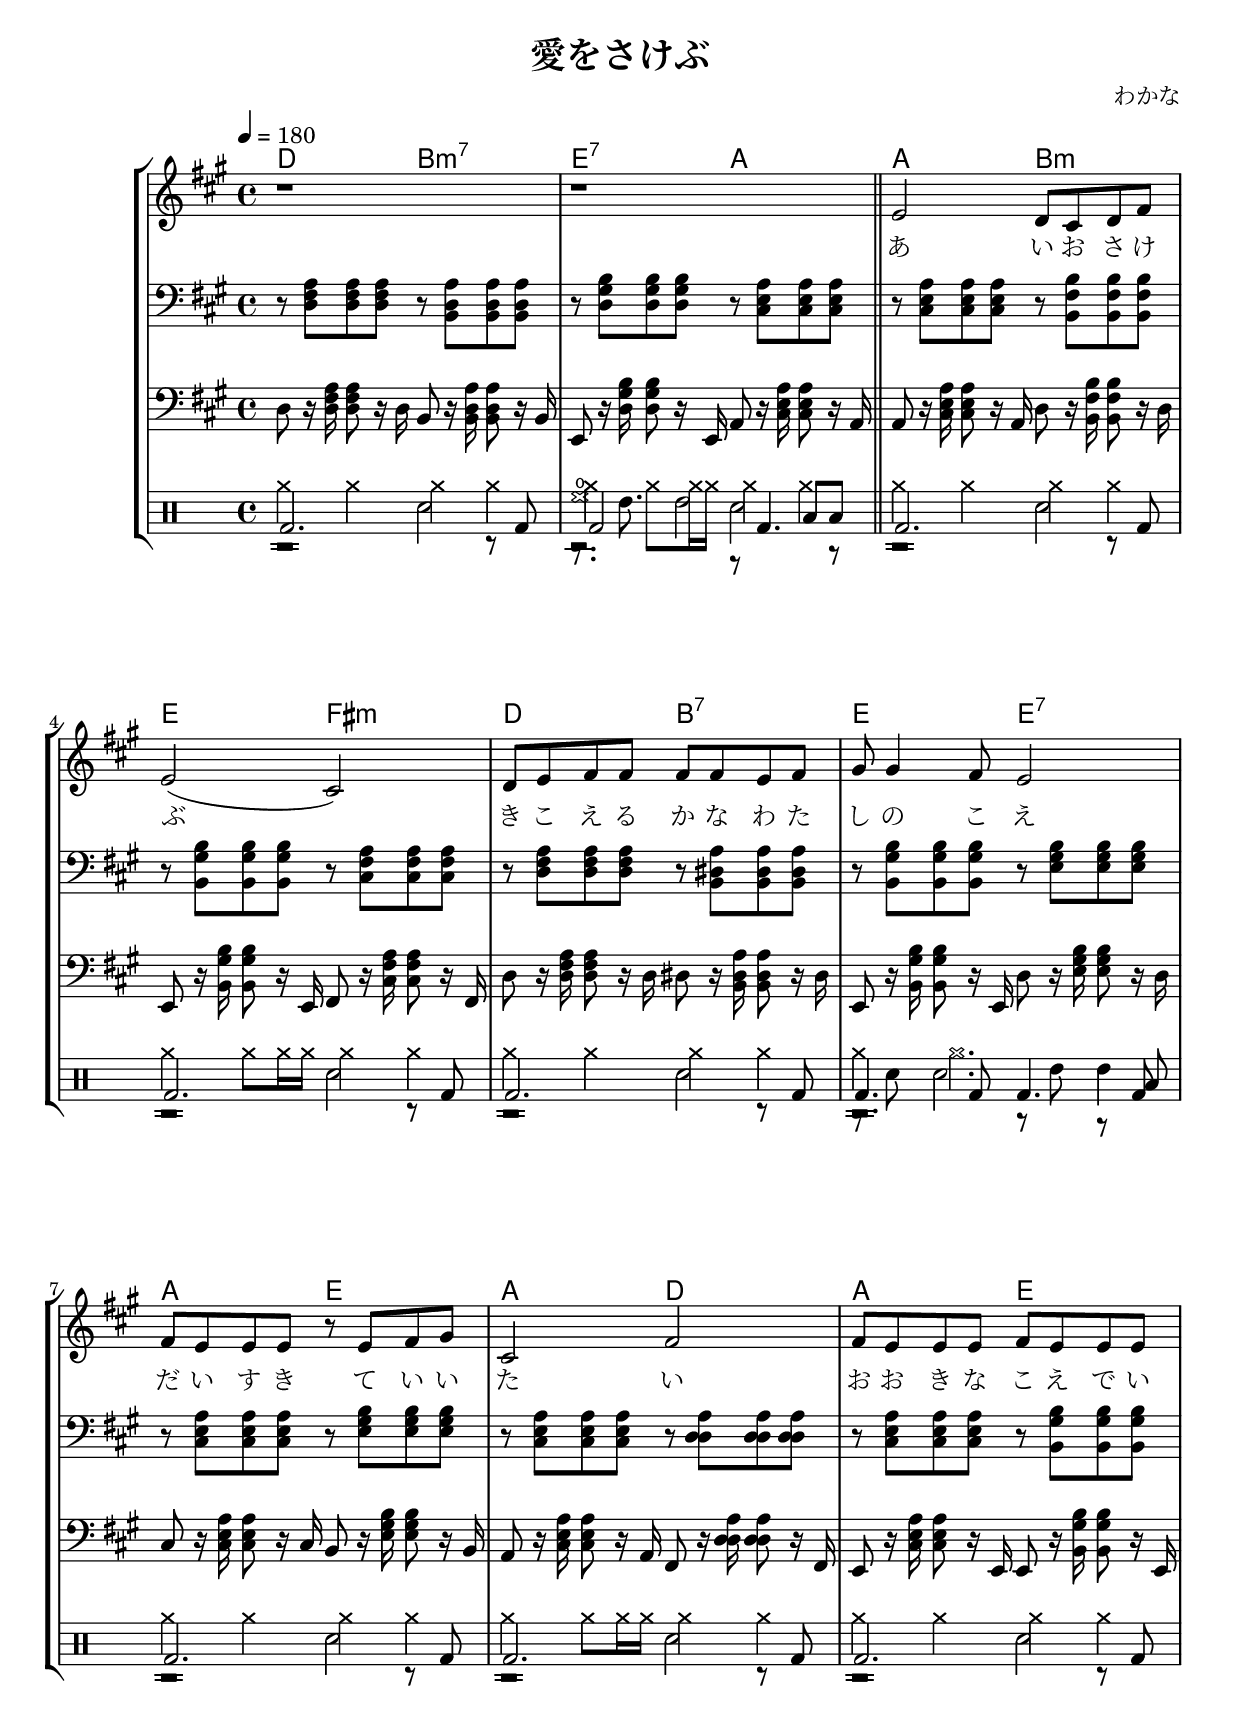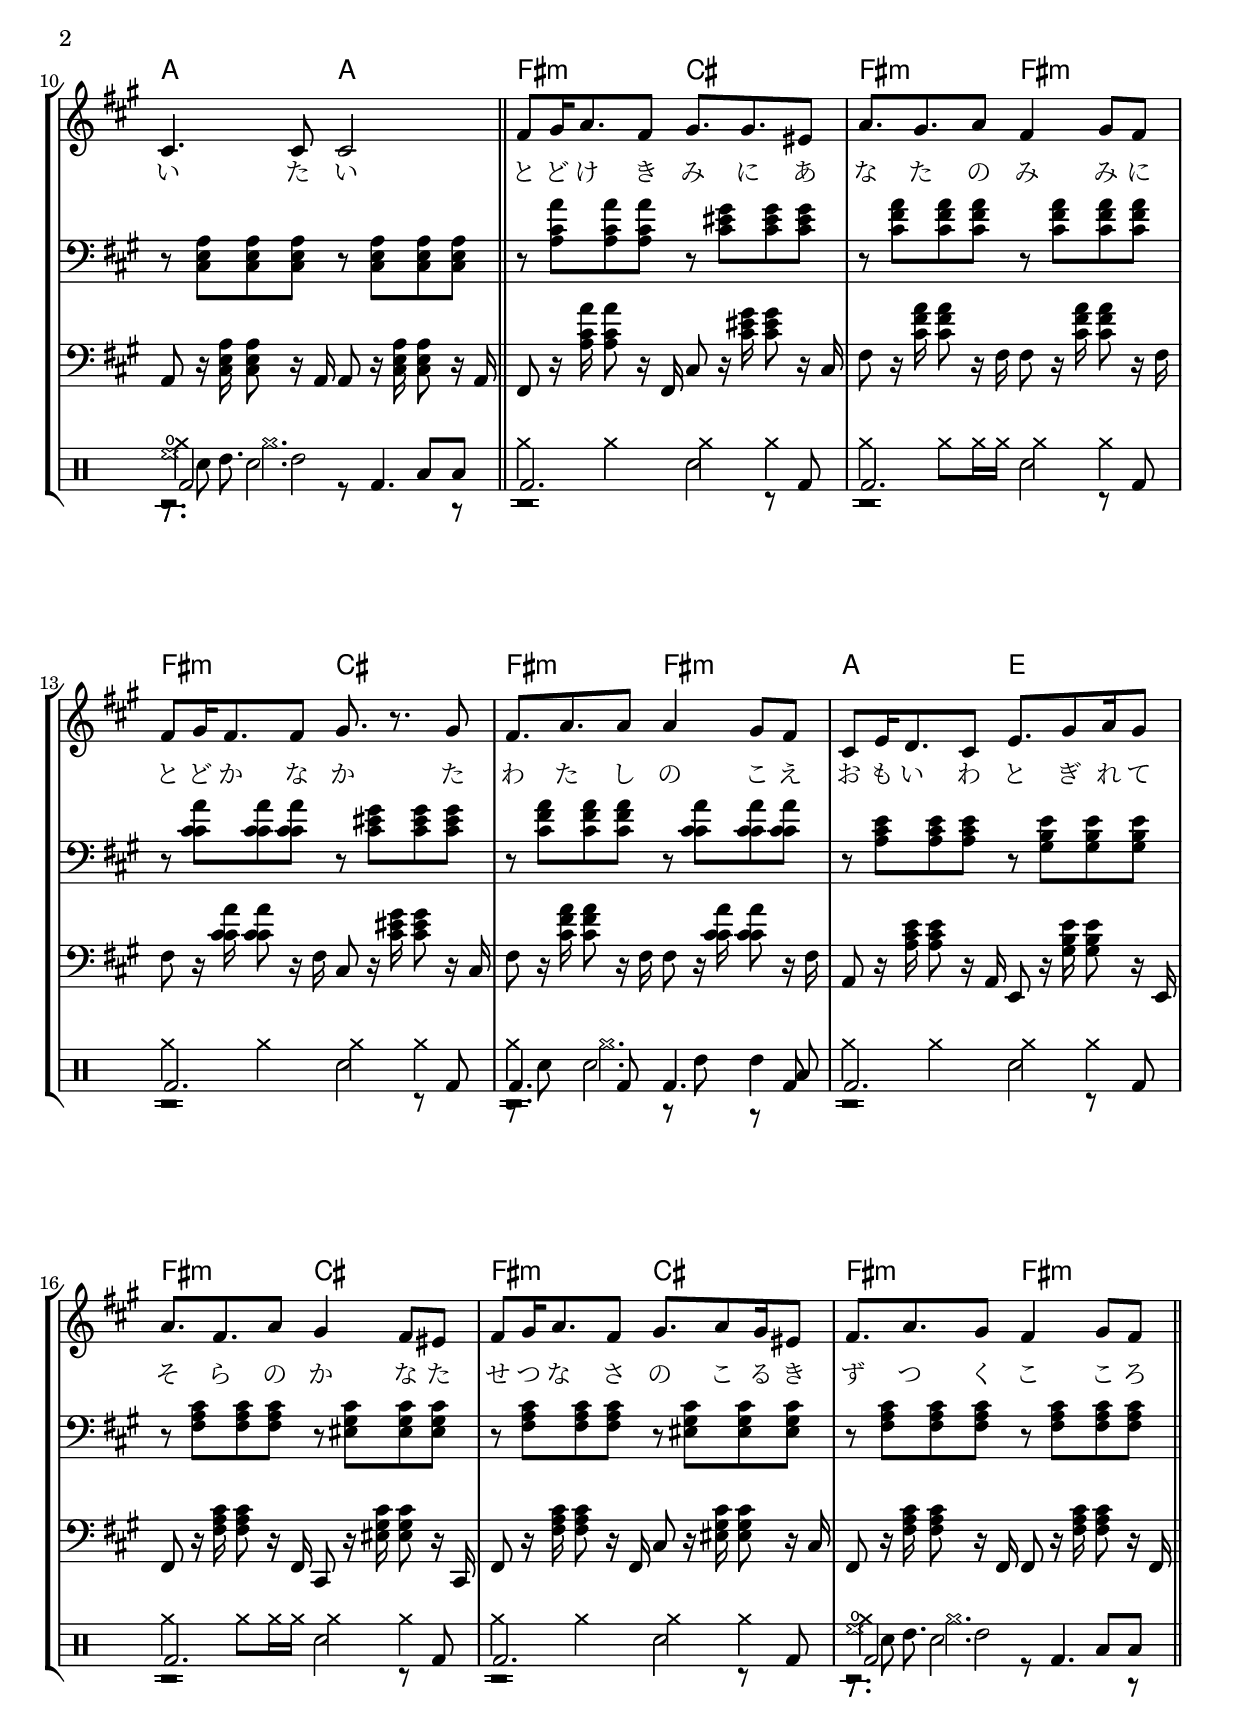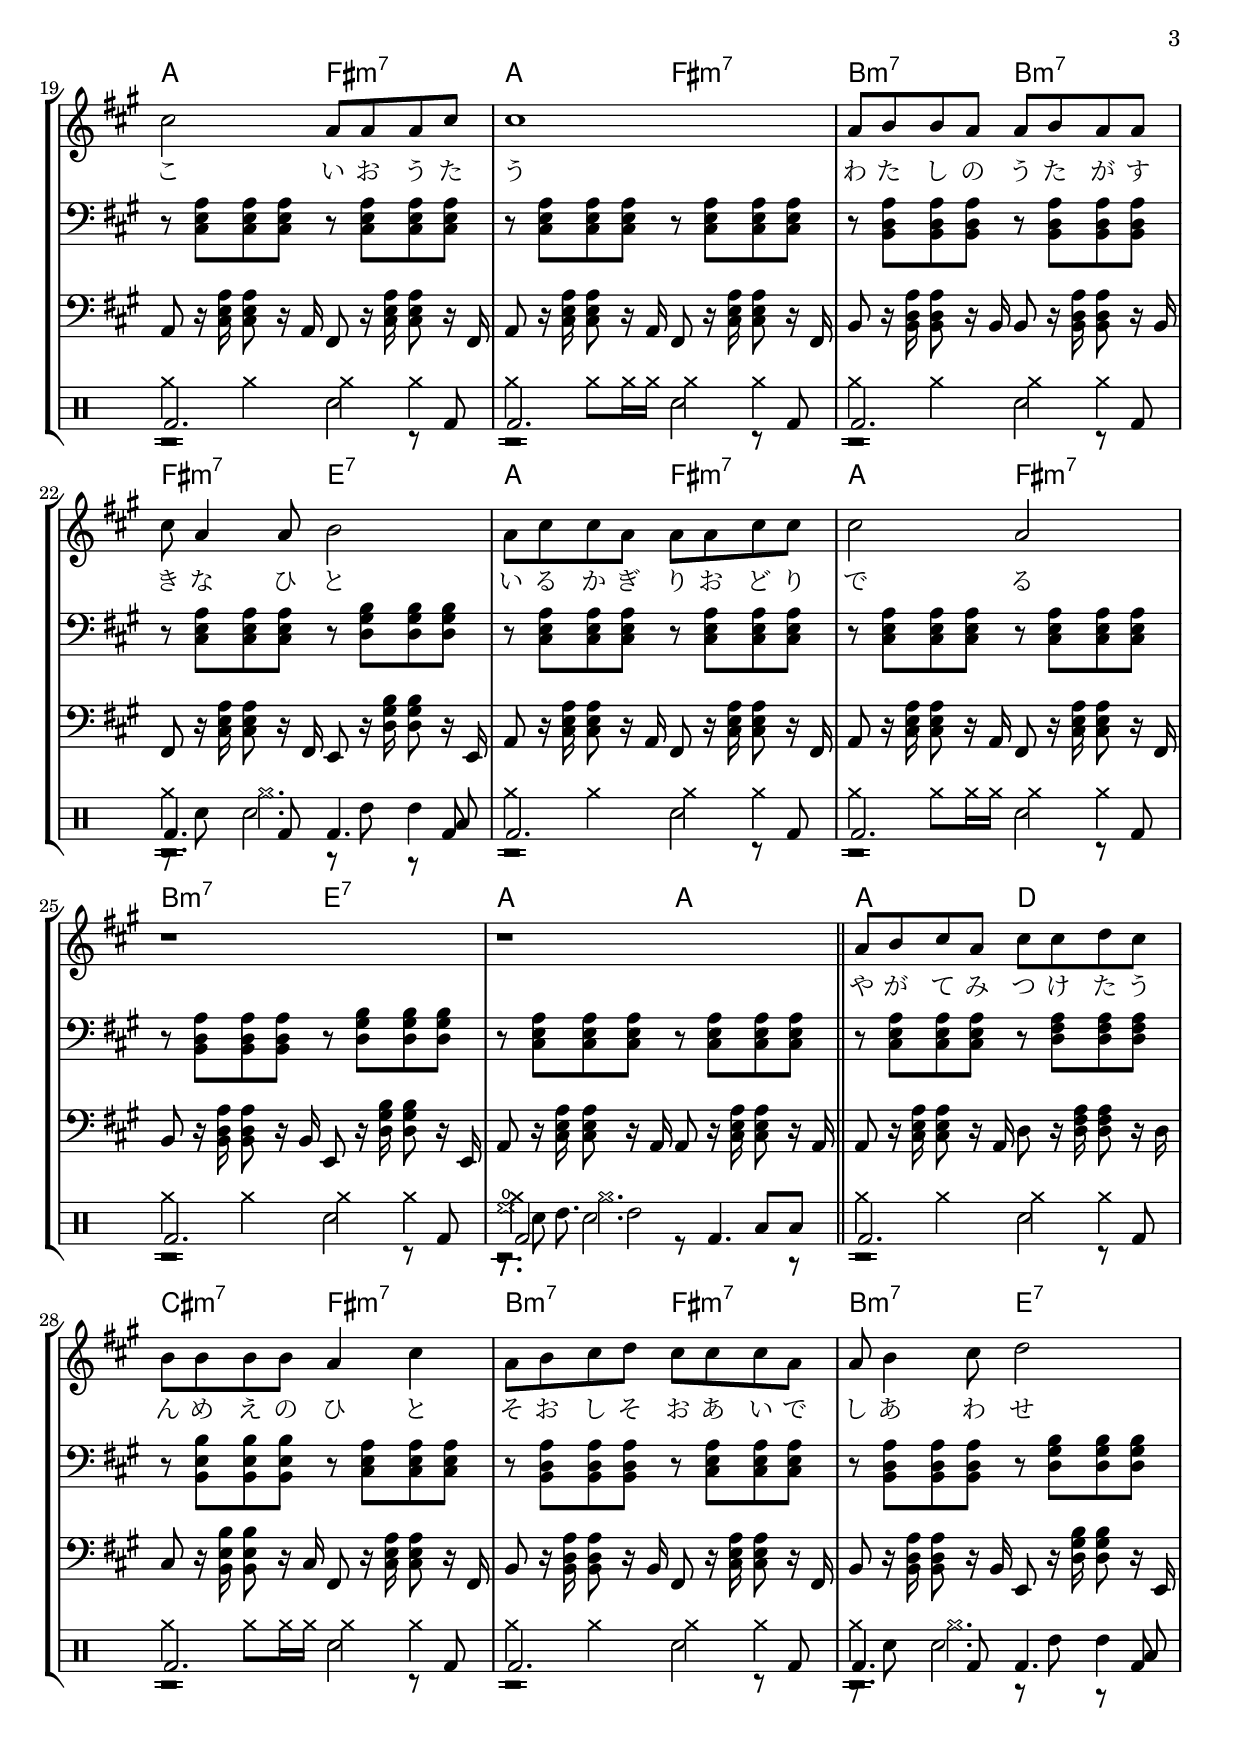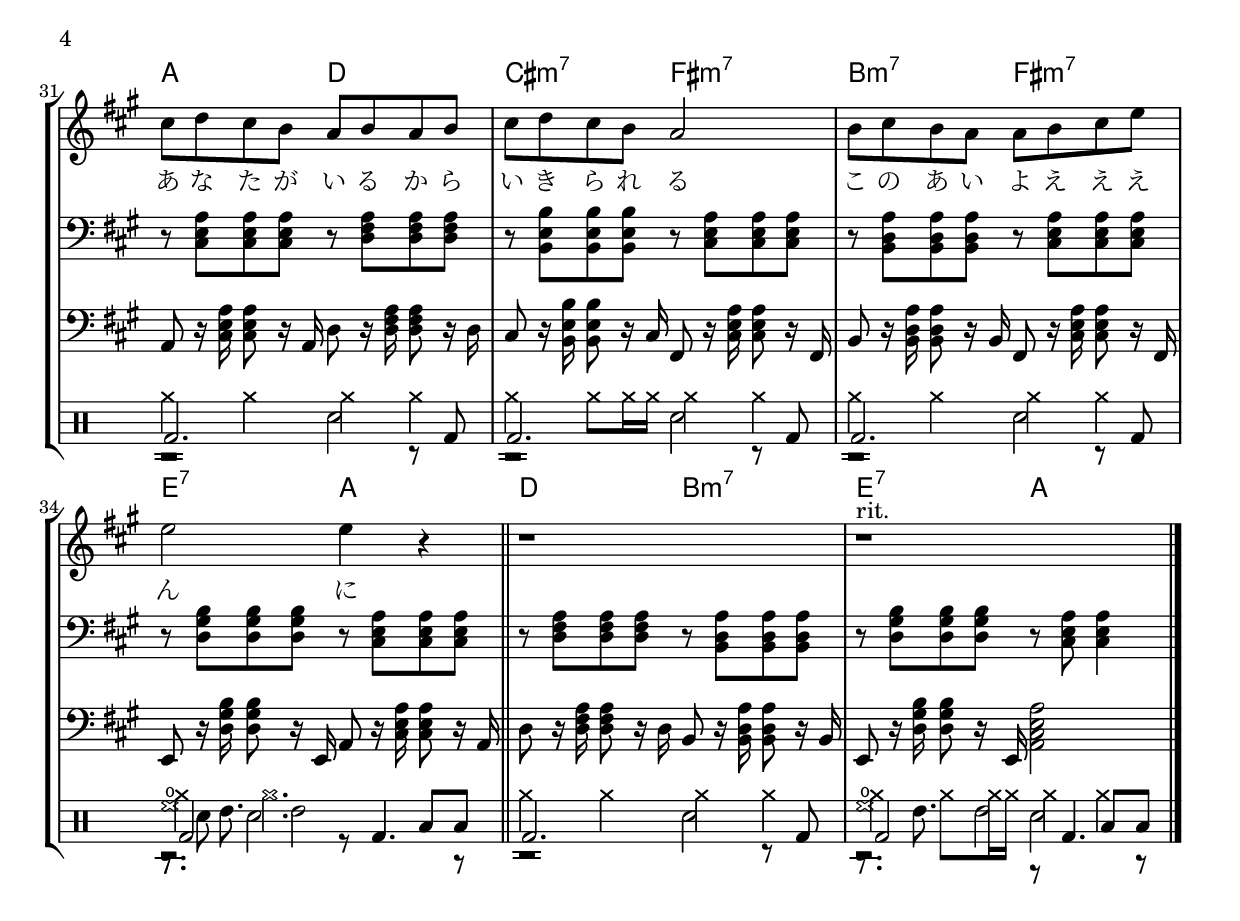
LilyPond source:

\version "2.12.1"

\header {
	title = \markup {愛をさけぶ}
	composer = \markup \center-column {わかな}
}

harmony = \chordmode {
	d2 b:min7 e:7 a 

	a b:m e fis:m d b:7 e e:7 a e a d a e a a 

	fis:m cis fis:m fis:m fis:m cis fis:m fis:m a e fis:m cis fis:m cis fis:m fis:m 

	a fis:min7 a fis:min7 b:min7 b:min7 fis:min7 e:7 a fis:min7 a fis:min7 b:min7 e:7 a a 

	a d cis:min7 fis:min7 b:min7 fis:min7 b:min7 e:7 a d cis:min7 fis:min7 b:min7 fis:min7 e:7 a 

	d b:min7 e:7 a 
}

melody = {
	\key a \major
	\tempo 4 = 180
	r1 | r1   
	\set Staff.midiInstrument = #"fss0.39"
	 e'2  d'8  cis'8  d'8  fis'8 
	e'2  (cis'2) 
	d'8  e'8  fis'8  fis'8  fis'8  fis'8  e'8  fis'8 
	gis'8  gis'4  fis'8  e'2 
	fis'8  e'8  e'8  e'8  r8  e'8  fis'8  gis'8 
	cis'2  fis'2 
	fis'8  e'8  e'8  e'8  fis'8  e'8  e'8  e'8 
	cis'4.  cis'8  cis'2
	\set Staff.midiInstrument = #"fss0.39"
	 fis'8  gis'16  a'8.  fis'8  gis'8.  gis'8.  eis'8 
	a'8.  gis'8.  a'8  fis'4  gis'8  fis'8 
	fis'8  gis'16  fis'8.  fis'8  gis'8.  r8.  gis'8 
	fis'8.  a'8.  a'8  a'4  gis'8  fis'8 
	cis'8  e'16  d'8.  cis'8  e'8.  gis'8  a'16  gis'8 
	a'8.  fis'8.  a'8  gis'4  fis'8  eis'8 
	fis'8  gis'16  a'8.  fis'8  gis'8.  a'8  gis'16  eis'8 
	fis'8.  a'8.  gis'8  fis'4  gis'8  fis'8
	\set Staff.midiInstrument = #"fss0.39"
	 cis''2  a'8  a'8  a'8  cis''8 
	cis''1 
	a'8  b'8  b'8  a'8  a'8  b'8  a'8  a'8 
	cis''8  a'4  a'8  b'2 
	a'8  cis''8  cis''8  a'8  a'8  a'8  cis''8  cis''8 
	cis''2  a'2
	r1 r1 	\set Staff.midiInstrument = #"fss0.39"
	 a'8  b'8  cis''8  a'8  cis''8  cis''8  d''8  cis''8 
	b'8  b'8  b'8  b'8  a'4  cis''4 
	a'8  b'8  cis''8  d''8  cis''8  cis''8  cis''8  a'8 
	a'8  b'4  cis''8  d''2 
	cis''8  d''8  cis''8  b'8  a'8  b'8  a'8  b'8 
	cis''8  d''8  cis''8  b'8  a'2 
	b'8  cis''8  b'8  a'8  a'8  b'8  cis''8  e''8 
	e''2  e''4  	r4 	r1 | r1^"rit." \bar "|."
}

words = \lyricmode {
	
	あ  い  お  さ  け  ぶ  き  こ  え  る  か  な  わ  た  し  の  こ  え  だ  い  す  き  て  い  い  た  い  お  お  き  な  こ  え  で  い  い  た  い  
	と  ど  け  き  み  に  あ  な  た  の  み  み  に  と  ど  か  な  か  た  わ  た  し  の  こ  え  お  も  い  わ  と  ぎ  れ  て  そ  ら  の  か  な  た  せ  つ  な  さ  の  こ  る  き  ず  つ  く  こ  こ  ろ  
	こ  い  お  う  た  う  わ  た  し  の  う  た  が  す  き  な  ひ  と  い  る  か  ぎ  り  お  ど  り  で  る  
	や  が  て  み  つ  け  た  う  ん  め  え  の  ひ  と  そ  お  し  そ  お  あ  い  で  し  あ  わ  せ  あ  な  た  が  い  る  か  ら  い  き  ら  れ  る  こ  の  あ  い  よ  え  え  え  ん  に  
	
}

tempochange = {
	\tempo 4 = 180
	r1 | r1 \bar "||"
	\tempo 4 = 180
	r1 | r1 | r1 | r1 | r1 | r1 | r1 | r1 \bar "||"
	\tempo 4 = 180
	r1 | r1 | r1 | r1 | r1 | r1 | r1 | r1 \bar "||"
	\tempo 4 = 180
	r1 | r1 | r1 | r1 | r1 | r1 | r1 | r1 \bar "||"
	\tempo 4 = 180
	r1 | r1 | r1 | r1 | r1 | r1 | r1 | r1 \bar "||"
	\tempo 4 = 180
	r1 | \tempo 4 = 135 r2 \tempo 4 = 120 r2 \bar "|."
}

mainacc = {
	\clef bass
	\set Staff.midiInstrument = #"Electric Guitar (clean)"
	\key a \major
	\tempo 4 = 180
	r8 <d fis a>8 <d fis a>8 <d fis a>8
	r8 <b, d a>8 <b, d a>8 <b, d a>8
	r8 <d gis b>8 <d gis b>8 <d gis b>8
	r8 <cis e a>8 <cis e a>8 <cis e a>8
	\bar "||"

	\set Staff.midiInstrument = #"Electric Guitar (clean)"
	r8 <cis e a>8 <cis e a>8 <cis e a>8
	r8 <b, fis b>8 <b, fis b>8 <b, fis b>8
	r8 <b, gis b>8 <b, gis b>8 <b, gis b>8
	r8 <cis fis a>8 <cis fis a>8 <cis fis a>8
	r8 <d fis a>8 <d fis a>8 <d fis a>8
	r8 <b, dis a>8 <b, dis a>8 <b, dis a>8
	r8 <b, gis b>8 <b, gis b>8 <b, gis b>8
	r8 <e gis b>8 <e gis b>8 <e gis b>8
	r8 <cis e a>8 <cis e a>8 <cis e a>8
	r8 <e gis b>8 <e gis b>8 <e gis b>8
	r8 <cis e a>8 <cis e a>8 <cis e a>8
	r8 <d d a>8 <d d a>8 <d d a>8
	r8 <cis e a>8 <cis e a>8 <cis e a>8
	r8 <b, gis b>8 <b, gis b>8 <b, gis b>8
	r8 <cis e a>8 <cis e a>8 <cis e a>8
	r8 <cis e a>8 <cis e a>8 <cis e a>8
	\bar "||"

	\set Staff.midiInstrument = #"Electric Guitar (clean)"
	r8 <cis' a a'>8 <cis' a a'>8 <cis' a a'>8
	r8 <cis' eis' gis'>8 <cis' eis' gis'>8 <cis' eis' gis'>8
	r8 <cis' fis' a'>8 <cis' fis' a'>8 <cis' fis' a'>8
	r8 <cis' fis' a'>8 <cis' fis' a'>8 <cis' fis' a'>8
	r8 <cis' cis' a'>8 <cis' cis' a'>8 <cis' cis' a'>8
	r8 <cis' eis' gis'>8 <cis' eis' gis'>8 <cis' eis' gis'>8
	r8 <cis' fis' a'>8 <cis' fis' a'>8 <cis' fis' a'>8
	r8 <cis' cis' a'>8 <cis' cis' a'>8 <cis' cis' a'>8
	r8 <a cis' e'>8 <a cis' e'>8 <a cis' e'>8
	r8 <gis b e'>8 <gis b e'>8 <gis b e'>8
	r8 <fis a cis'>8 <fis a cis'>8 <fis a cis'>8
	r8 <eis gis cis'>8 <eis gis cis'>8 <eis gis cis'>8
	r8 <fis a cis'>8 <fis a cis'>8 <fis a cis'>8
	r8 <eis gis cis'>8 <eis gis cis'>8 <eis gis cis'>8
	r8 <fis a cis'>8 <fis a cis'>8 <fis a cis'>8
	r8 <fis a cis'>8 <fis a cis'>8 <fis a cis'>8
	\bar "||"

	\set Staff.midiInstrument = #"Electric Guitar (clean)"
	r8 <cis e a>8 <cis e a>8 <cis e a>8
	r8 <cis e a>8 <cis e a>8 <cis e a>8
	r8 <cis e a>8 <cis e a>8 <cis e a>8
	r8 <cis e a>8 <cis e a>8 <cis e a>8
	r8 <b, d a>8 <b, d a>8 <b, d a>8
	r8 <b, d a>8 <b, d a>8 <b, d a>8
	r8 <cis e a>8 <cis e a>8 <cis e a>8
	r8 <d gis b>8 <d gis b>8 <d gis b>8
	r8 <cis e a>8 <cis e a>8 <cis e a>8
	r8 <cis e a>8 <cis e a>8 <cis e a>8
	r8 <cis e a>8 <cis e a>8 <cis e a>8
	r8 <cis e a>8 <cis e a>8 <cis e a>8
	r8 <b, d a>8 <b, d a>8 <b, d a>8
	r8 <d gis b>8 <d gis b>8 <d gis b>8
	r8 <cis e a>8 <cis e a>8 <cis e a>8
	r8 <cis e a>8 <cis e a>8 <cis e a>8
	\bar "||"

	\set Staff.midiInstrument = #"Electric Guitar (clean)"
	r8 <cis e a>8 <cis e a>8 <cis e a>8
	r8 <d fis a>8 <d fis a>8 <d fis a>8
	r8 <b, e b>8 <b, e b>8 <b, e b>8
	r8 <cis e a>8 <cis e a>8 <cis e a>8
	r8 <b, d a>8 <b, d a>8 <b, d a>8
	r8 <cis e a>8 <cis e a>8 <cis e a>8
	r8 <b, d a>8 <b, d a>8 <b, d a>8
	r8 <d gis b>8 <d gis b>8 <d gis b>8
	r8 <cis e a>8 <cis e a>8 <cis e a>8
	r8 <d fis a>8 <d fis a>8 <d fis a>8
	r8 <b, e b>8 <b, e b>8 <b, e b>8
	r8 <cis e a>8 <cis e a>8 <cis e a>8
	r8 <b, d a>8 <b, d a>8 <b, d a>8
	r8 <cis e a>8 <cis e a>8 <cis e a>8
	r8 <d gis b>8 <d gis b>8 <d gis b>8
	r8 <cis e a>8 <cis e a>8 <cis e a>8
	\bar "||"

	\set Staff.midiInstrument = #"Electric Guitar (clean)"
	r8 <d fis a>8 <d fis a>8 <d fis a>8
	r8 <b, d a>8 <b, d a>8 <b, d a>8
	r8 <d gis b>8 <d gis b>8 <d gis b>8
	r8 <cis e a>8 <cis e a>4
	\bar "|."
}

subacc = {
	\clef bass
	\set Staff.midiInstrument = #"Synth Bass 2"
	\key a \major
	\tempo 4 = 180
	d8 r16 <d fis a>16 <d fis a>8 r16 d16
	b,8 r16 <b, d a>16 <b, d a>8 r16 b,16
	e,8 r16 <d gis b>16 <d gis b>8 r16 e,16
	a,8 r16 <cis e a>16 <cis e a>8 r16 a,16
	\bar "||"

	\set Staff.midiInstrument = #"Synth Bass 2"
	a,8 r16 <cis e a>16 <cis e a>8 r16 a,16
	d8 r16 <b, fis b>16 <b, fis b>8 r16 d16
	e,8 r16 <b, gis b>16 <b, gis b>8 r16 e,16
	fis,8 r16 <cis fis a>16 <cis fis a>8 r16 fis,16
	d8 r16 <d fis a>16 <d fis a>8 r16 d16
	dis8 r16 <b, dis a>16 <b, dis a>8 r16 dis16
	e,8 r16 <b, gis b>16 <b, gis b>8 r16 e,16
	d8 r16 <e gis b>16 <e gis b>8 r16 d16
	cis8 r16 <cis e a>16 <cis e a>8 r16 cis16
	b,8 r16 <e gis b>16 <e gis b>8 r16 b,16
	a,8 r16 <cis e a>16 <cis e a>8 r16 a,16
	fis,8 r16 <d d a>16 <d d a>8 r16 fis,16
	e,8 r16 <cis e a>16 <cis e a>8 r16 e,16
	e,8 r16 <b, gis b>16 <b, gis b>8 r16 e,16
	a,8 r16 <cis e a>16 <cis e a>8 r16 a,16
	a,8 r16 <cis e a>16 <cis e a>8 r16 a,16
	\bar "||"

	\set Staff.midiInstrument = #"Synth Bass 2"
	fis,8 r16 <cis' a a'>16 <cis' a a'>8 r16 fis,16
	cis8 r16 <cis' eis' gis'>16 <cis' eis' gis'>8 r16 cis16
	fis8 r16 <cis' fis' a'>16 <cis' fis' a'>8 r16 fis16
	fis8 r16 <cis' fis' a'>16 <cis' fis' a'>8 r16 fis16
	fis8 r16 <cis' cis' a'>16 <cis' cis' a'>8 r16 fis16
	cis8 r16 <cis' eis' gis'>16 <cis' eis' gis'>8 r16 cis16
	fis8 r16 <cis' fis' a'>16 <cis' fis' a'>8 r16 fis16
	fis8 r16 <cis' cis' a'>16 <cis' cis' a'>8 r16 fis16
	a,8 r16 <a cis' e'>16 <a cis' e'>8 r16 a,16
	e,8 r16 <gis b e'>16 <gis b e'>8 r16 e,16
	fis,8 r16 <fis a cis'>16 <fis a cis'>8 r16 fis,16
	cis,8 r16 <eis gis cis'>16 <eis gis cis'>8 r16 cis,16
	fis,8 r16 <fis a cis'>16 <fis a cis'>8 r16 fis,16
	cis8 r16 <eis gis cis'>16 <eis gis cis'>8 r16 cis16
	fis,8 r16 <fis a cis'>16 <fis a cis'>8 r16 fis,16
	fis,8 r16 <fis a cis'>16 <fis a cis'>8 r16 fis,16
	\bar "||"

	\set Staff.midiInstrument = #"Synth Bass 2"
	a,8 r16 <cis e a>16 <cis e a>8 r16 a,16
	fis,8 r16 <cis e a>16 <cis e a>8 r16 fis,16
	a,8 r16 <cis e a>16 <cis e a>8 r16 a,16
	fis,8 r16 <cis e a>16 <cis e a>8 r16 fis,16
	b,8 r16 <b, d a>16 <b, d a>8 r16 b,16
	b,8 r16 <b, d a>16 <b, d a>8 r16 b,16
	fis,8 r16 <cis e a>16 <cis e a>8 r16 fis,16
	e,8 r16 <d gis b>16 <d gis b>8 r16 e,16
	a,8 r16 <cis e a>16 <cis e a>8 r16 a,16
	fis,8 r16 <cis e a>16 <cis e a>8 r16 fis,16
	a,8 r16 <cis e a>16 <cis e a>8 r16 a,16
	fis,8 r16 <cis e a>16 <cis e a>8 r16 fis,16
	b,8 r16 <b, d a>16 <b, d a>8 r16 b,16
	e,8 r16 <d gis b>16 <d gis b>8 r16 e,16
	a,8 r16 <cis e a>16 <cis e a>8 r16 a,16
	a,8 r16 <cis e a>16 <cis e a>8 r16 a,16
	\bar "||"

	\set Staff.midiInstrument = #"Synth Bass 2"
	a,8 r16 <cis e a>16 <cis e a>8 r16 a,16
	d8 r16 <d fis a>16 <d fis a>8 r16 d16
	cis8 r16 <b, e b>16 <b, e b>8 r16 cis16
	fis,8 r16 <cis e a>16 <cis e a>8 r16 fis,16
	b,8 r16 <b, d a>16 <b, d a>8 r16 b,16
	fis,8 r16 <cis e a>16 <cis e a>8 r16 fis,16
	b,8 r16 <b, d a>16 <b, d a>8 r16 b,16
	e,8 r16 <d gis b>16 <d gis b>8 r16 e,16
	a,8 r16 <cis e a>16 <cis e a>8 r16 a,16
	d8 r16 <d fis a>16 <d fis a>8 r16 d16
	cis8 r16 <b, e b>16 <b, e b>8 r16 cis16
	fis,8 r16 <cis e a>16 <cis e a>8 r16 fis,16
	b,8 r16 <b, d a>16 <b, d a>8 r16 b,16
	fis,8 r16 <cis e a>16 <cis e a>8 r16 fis,16
	e,8 r16 <d gis b>16 <d gis b>8 r16 e,16
	a,8 r16 <cis e a>16 <cis e a>8 r16 a,16
	\bar "||"

	\set Staff.midiInstrument = #"Synth Bass 2"
	d8 r16 <d fis a>16 <d fis a>8 r16 d16
	b,8 r16 <b, d a>16 <b, d a>8 r16 b,16
	e,8 r16 <d gis b>16 <d gis b>8 r16 e,16
	<a, cis e a>2
	\bar "|."
}

percA = {
	\drummode {
	cymr4 cymr4 cymr4 cymr4  |cymr4 cymr8 cymr16 cymr16 cymr4 cymr4  \bar "||"
	cymr4 cymr4 cymr4 cymr4  |cymr4 cymr8 cymr16 cymr16 cymr4 cymr4  |cymr4 cymr4 cymr4 cymr4  |cymr4 cymr2.  |cymr4 cymr4 cymr4 cymr4  |cymr4 cymr8 cymr16 cymr16 cymr4 cymr4  |cymr4 cymr4 cymr4 cymr4  |cymr4 cymr2.  \bar "||"
	cymr4 cymr4 cymr4 cymr4  |cymr4 cymr8 cymr16 cymr16 cymr4 cymr4  |cymr4 cymr4 cymr4 cymr4  |cymr4 cymr2.  |cymr4 cymr4 cymr4 cymr4  |cymr4 cymr8 cymr16 cymr16 cymr4 cymr4  |cymr4 cymr4 cymr4 cymr4  |cymr4 cymr2.  \bar "||"
	cymr4 cymr4 cymr4 cymr4  |cymr4 cymr8 cymr16 cymr16 cymr4 cymr4  |cymr4 cymr4 cymr4 cymr4  |cymr4 cymr2.  |cymr4 cymr4 cymr4 cymr4  |cymr4 cymr8 cymr16 cymr16 cymr4 cymr4  |cymr4 cymr4 cymr4 cymr4  |cymr4 cymr2.  \bar "||"
	cymr4 cymr4 cymr4 cymr4  |cymr4 cymr8 cymr16 cymr16 cymr4 cymr4  |cymr4 cymr4 cymr4 cymr4  |cymr4 cymr2.  |cymr4 cymr4 cymr4 cymr4  |cymr4 cymr8 cymr16 cymr16 cymr4 cymr4  |cymr4 cymr4 cymr4 cymr4  |cymr4 cymr2.  \bar "||"
	cymr4 cymr4 cymr4 cymr4  |cymr4 cymr8 cymr16 cymr16 cymr4 cymr4  \bar "|."
	}
}

percB = {
	\drummode {
	r2 sn2  |r2 sn2  \bar "||"
	r2 sn2  |r2 sn2  |r2 sn2  |r8 sn8 sn2.  |r2 sn2  |r2 sn2  |r2 sn2  |r8 sn8 sn2.  \bar "||"
	r2 sn2  |r2 sn2  |r2 sn2  |r8 sn8 sn2.  |r2 sn2  |r2 sn2  |r2 sn2  |r8 sn8 sn2.  \bar "||"
	r2 sn2  |r2 sn2  |r2 sn2  |r8 sn8 sn2.  |r2 sn2  |r2 sn2  |r2 sn2  |r8 sn8 sn2.  \bar "||"
	r2 sn2  |r2 sn2  |r2 sn2  |r8 sn8 sn2.  |r2 sn2  |r2 sn2  |r2 sn2  |r8 sn8 sn2.  \bar "||"
	r2 sn2  |r2 sn2  \bar "|."
	}
}

percC = {
	\drummode {
	bd2. r8 bd8  |bd2 r8 bd4.  \bar "||"
	bd2. r8 bd8  |bd2. r8 bd8  |bd2. r8 bd8  |bd4. bd8 bd4. bd8  |bd2. r8 bd8  |bd2. r8 bd8  |bd2. r8 bd8  |bd2 r8 bd4.  \bar "||"
	bd2. r8 bd8  |bd2. r8 bd8  |bd2. r8 bd8  |bd4. bd8 bd4. bd8  |bd2. r8 bd8  |bd2. r8 bd8  |bd2. r8 bd8  |bd2 r8 bd4.  \bar "||"
	bd2. r8 bd8  |bd2. r8 bd8  |bd2. r8 bd8  |bd4. bd8 bd4. bd8  |bd2. r8 bd8  |bd2. r8 bd8  |bd2. r8 bd8  |bd2 r8 bd4.  \bar "||"
	bd2. r8 bd8  |bd2. r8 bd8  |bd2. r8 bd8  |bd4. bd8 bd4. bd8  |bd2. r8 bd8  |bd2. r8 bd8  |bd2. r8 bd8  |bd2 r8 bd4.  \bar "||"
	bd2. r8 bd8  |bd2 r8 bd4.  \bar "|."
	}
}

percD = {
	\drummode {
	r1 |r8. tommh8. tommh2 r8  \bar "||"
	r1 |r1 |r1 |r2 r8 tommh8 tommh4  |r1 |r1 |r1 |r8. tommh8. tommh2 r8  \bar "||"
	r1 |r1 |r1 |r2 r8 tommh8 tommh4  |r1 |r1 |r1 |r8. tommh8. tommh2 r8  \bar "||"
	r1 |r1 |r1 |r2 r8 tommh8 tommh4  |r1 |r1 |r1 |r8. tommh8. tommh2 r8  \bar "||"
	r1 |r1 |r1 |r2 r8 tommh8 tommh4  |r1 |r1 |r1 |r8. tommh8. tommh2 r8  \bar "||"
	r1 |r8. tommh8. tommh2 r8  \bar "|."
	}
}

percE = {
	\drummode {
	r1 |r2. toml8 toml8  \bar "||"
	r1 |r1 |r1 |r2. r8 toml8  |r1 |r1 |r1 |r2. toml8 toml8  \bar "||"
	r1 |r1 |r1 |r2. r8 toml8  |r1 |r1 |r1 |r2. toml8 toml8  \bar "||"
	r1 |r1 |r1 |r2. r8 toml8  |r1 |r1 |r1 |r2. toml8 toml8  \bar "||"
	r1 |r1 |r1 |r2. r8 toml8  |r1 |r1 |r1 |r2. toml8 toml8  \bar "||"
	r1 |r2. toml8 toml8  \bar "|."
	}
}

percF = {
	\drummode {
	r1 |hho1  \bar "||"
	r1 |r1 |r1 |r1 |r1 |r1 |r1 |hho1  \bar "||"
	r1 |r1 |r1 |r1 |r1 |r1 |r1 |hho1  \bar "||"
	r1 |r1 |r1 |r1 |r1 |r1 |r1 |hho1  \bar "||"
	r1 |r1 |r1 |r1 |r1 |r1 |r1 |hho1  \bar "||"
	r1 |hho1  \bar "|."
	}
}

\score {
	<<
		\new StaffGroup <<
			\new ChordNames {\harmony}
			\new Voice = "melody" {\melody}
			\new Lyrics \lyricsto "melody" \words
			\new Staff = "mainacc" {\mainacc}
			\new Staff = "subacc" {\subacc}
			\new DrumStaff <<
				\new DrumVoice {\percA}
				\new DrumVoice {\percB}
				\new DrumVoice {\percC}
				\new DrumVoice {\percD}
				\new DrumVoice {\percE}
				\new DrumVoice {\percF}
			>>
		>>
	>>
	\layout { }
}
